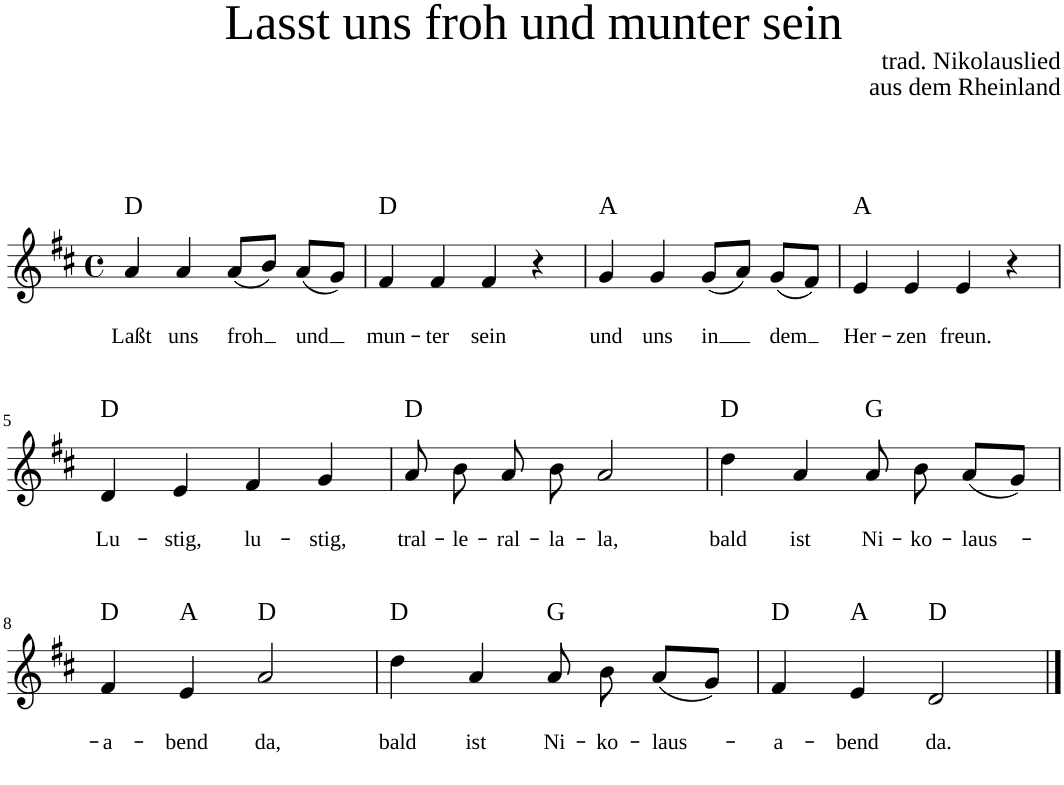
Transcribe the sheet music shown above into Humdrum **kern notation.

**kern	**text	**text	**harte
*part1	*part1	*part1	*part1
*staff1	*staff1	*staff1	*
*I"Gesang	*	*	*
*clefG2	*	*	*
*k[f#c#]	*	*	*
*D:	*	*	*
*M4/4	*	*	*
*met(c)	*	*	*
=1	=1	=1	=1
!	!	!LO:LY:b	!
4a/	.	Laßt	D:maj
!	!	!LO:LY:b	!
4a/	.	uns	.
!	!	!LO:LY:b	!
(8a/L	.	froh	.
8b/J)	.	.	.
!	!	!LO:LY:b	!
(8a/L	.	und	.
8g/J)	.	.	.
=2	=2	=2	=2
!	!	!LO:LY:b	!
4f#/	.	mun-	D:maj
!	!	!LO:LY:b	!
4f#/	.	-ter	.
!	!	!LO:LY:b	!
4f#/	.	sein	.
4r	.	.	.
=3	=3	=3	=3
!	!	!LO:LY:b	!
4g/	.	und	A:maj
!	!	!LO:LY:b	!
4g/	.	uns	.
!	!	!LO:LY:b	!
(8g/L	.	in	.
8a/J)	.	.	.
!	!	!LO:LY:b	!
(8g/L	.	dem	.
8f#/J)	.	.	.
=4	=4	=4	=4
!	!	!LO:LY:b	!
4e/	.	Her-	A:maj
!	!	!LO:LY:b	!
4e/	.	-zen	.
!	!	!LO:LY:b	!
4e/	.	freun.	.
4r	.	.	.
!!LO:LB:g=z
=5	=5	=5	=5
!	!	!LO:LY:b	!
4d/	.	Lu-	D:maj
!	!	!LO:LY:b	!
4e/	.	-stig,	.
!	!	!LO:LY:b	!
4f#/	.	lu-	.
!	!	!LO:LY:b	!
4g/	.	-stig,	.
=6	=6	=6	=6
!	!	!LO:LY:b	!
8a/	.	tral-	D:maj
!	!	!LO:LY:b	!
8b\	.	-le-	.
!	!	!LO:LY:b	!
8a/	.	-ral-	.
!	!	!LO:LY:b	!
8b\	.	-la-	.
!	!	!LO:LY:b	!
2a/	.	-la,	.
=7	=7	=7	=7
!	!	!LO:LY:b	!
4dd\	.	bald	D:maj
!	!	!LO:LY:b	!
4a/	.	ist	.
!	!	!LO:LY:b	!
8a/	.	Ni-	G:maj
!	!	!LO:LY:b	!
8b\	.	-ko-	.
!	!	!LO:LY:b	!
(8a/L	.	-laus-	.
8g/J)	.	.	.
!!LO:LB:g=z
=8	=8	=8	=8
!	!	!LO:LY:b	!
4f#/	.	-a-	D:maj
!	!	!LO:LY:b	!
4e/	.	-bend	A:maj
!	!	!LO:LY:b	!
2a/	.	da,	D:maj
=9	=9	=9	=9
!	!	!LO:LY:b	!
4dd\	.	bald	D:maj
!	!	!LO:LY:b	!
4a/	.	ist	.
!	!	!LO:LY:b	!
8a/	.	Ni-	G:maj
!	!	!LO:LY:b	!
8b\	.	-ko-	.
!	!	!LO:LY:b	!
(8a/L	.	-laus-	.
8g/J)	.	.	.
=10	=10	=10	=10
!	!	!LO:LY:b	!
4f#/	.	-a-	D:maj
!	!	!LO:LY:b	!
4e/	.	-bend	A:maj
!	!	!LO:LY:b	!
2d/	.	da.	D:maj
==	==	==	==
*-	*-	*-	*-
